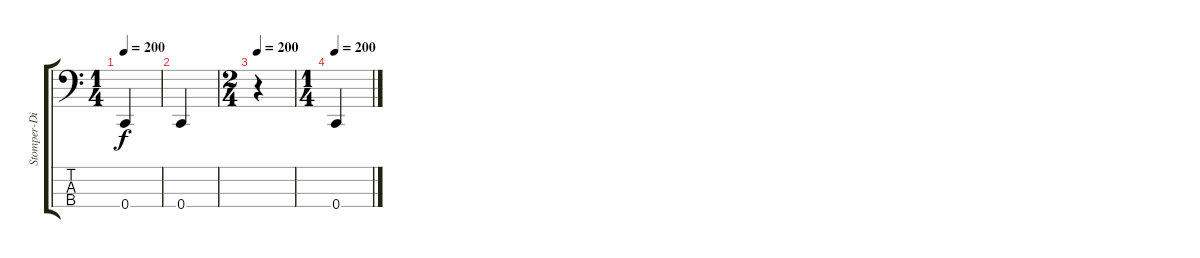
\track ("Stomper-Distort Bass" "Stomper-Di") {instrument distortionguitar}
\staff {score tabs}
\tuning (Eb2 Bb1 F1 C1) {hide}
\ts (1 4)
\tempo 200
\clef f4
\ks c
0.4.4{dy f} |
0.4.4 |
\ts (2 4)
\tempo 200
r.4 |
\ts (1 4)
\tempo 200
0.4.4
